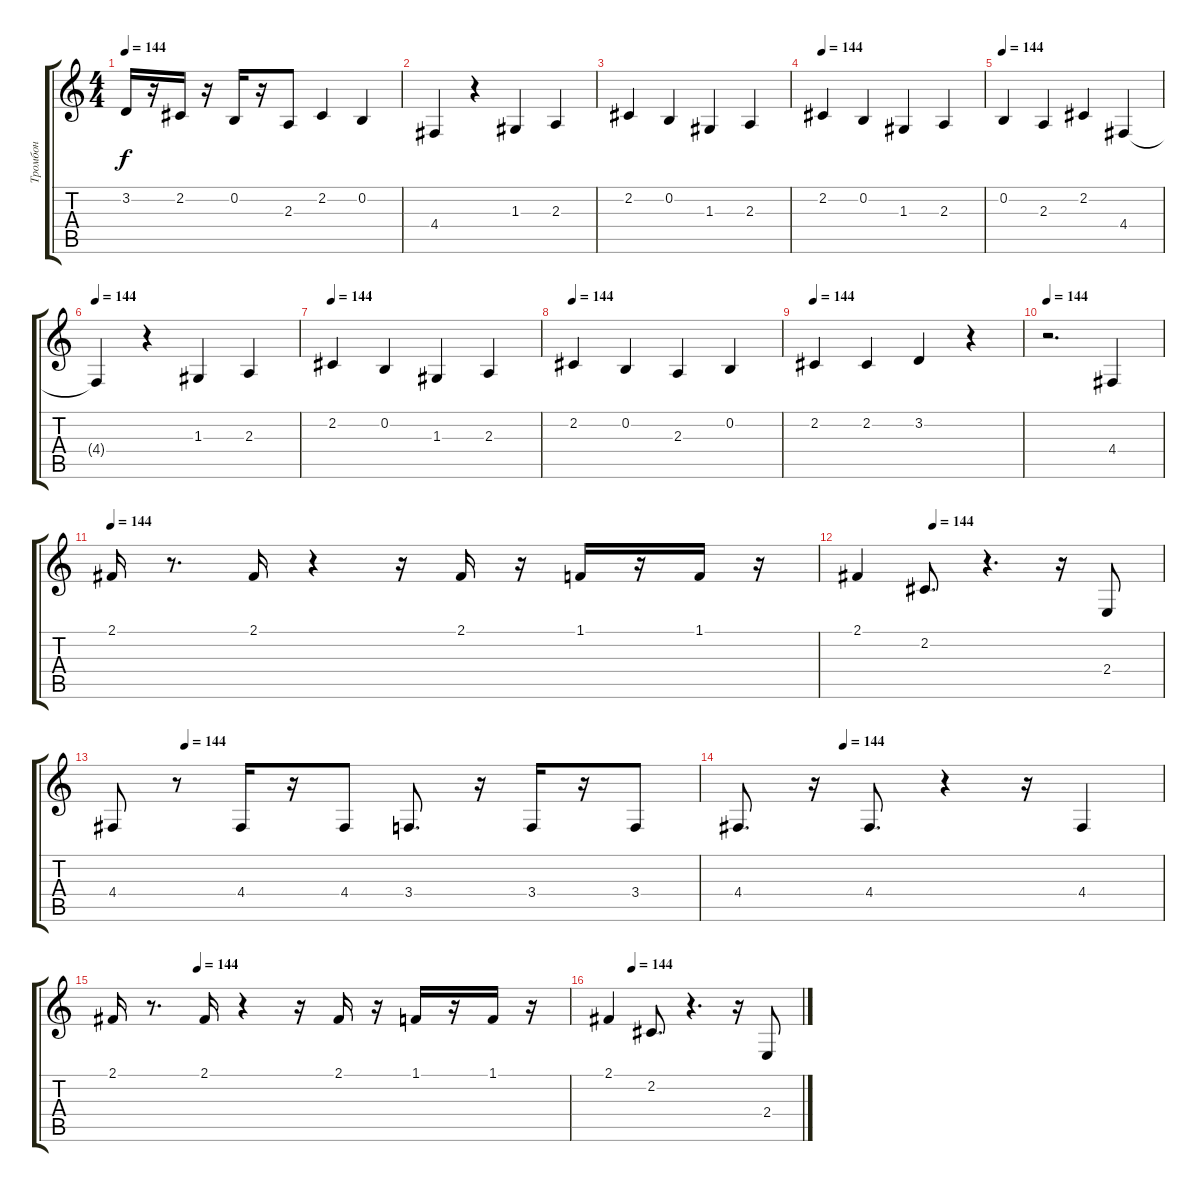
\track ("Тромбон" "Тромбон") {instrument trombone}
\staff {score tabs}
\tuning (E4 B3 G3 D3 A2 E2) {hide}
\ts (4 4)
\tempo 144
\clef g2
\ks c
3.2.16{dy f} r.16 2.2.16 r.16 0.2.16 r.16 2.3.8 2.2.4 0.2.4 |
4.4.4 r.4 1.3.4 2.3.4 |
2.2.4 0.2.4 1.3.4 2.3.4 |
\tempo 144
2.2.4 0.2.4 1.3.4 2.3.4 |
\tempo 144
0.2.4 2.3.4 2.2.4 4.4.4 |
\tempo 144
4.4{t}.4 r.4 1.3.4 2.3.4 |
\tempo 144
2.2.4 0.2.4 1.3.4 2.3.4 |
\tempo 144
2.2.4 0.2.4 2.3.4 0.2.4 |
\tempo 144
2.2.4 2.2.4 3.2.4 r.4 |
\tempo 144
r.2{d} 4.4.4 |
\tempo 144
2.1.16 r.8{d} 2.1.16 r.4 r.16 2.1.16 r.16 1.1.16 r.16 1.1.16 r.16 |
\tempo (144 0.25)
2.1.4 2.2.8{d} r.4{d} r.16 2.4.8 |
\tempo (144 0.125)
4.4.8 r.8 4.4.16 r.16 4.4.8 3.4.8{d} r.16 3.4.16 r.16 3.4.8 |
\tempo (144 0.25)
4.4.8{d} r.16 4.4.8{d} r.4 r.16 4.4.4 |
\tempo (144 0.1875)
2.1.16 r.8{d} 2.1.16 r.4 r.16 2.1.16 r.16 1.1.16 r.16 1.1.16 r.16 |
\tempo (144 0.125)
2.1.4 2.2.8{d} r.4{d} r.16 2.4.8
